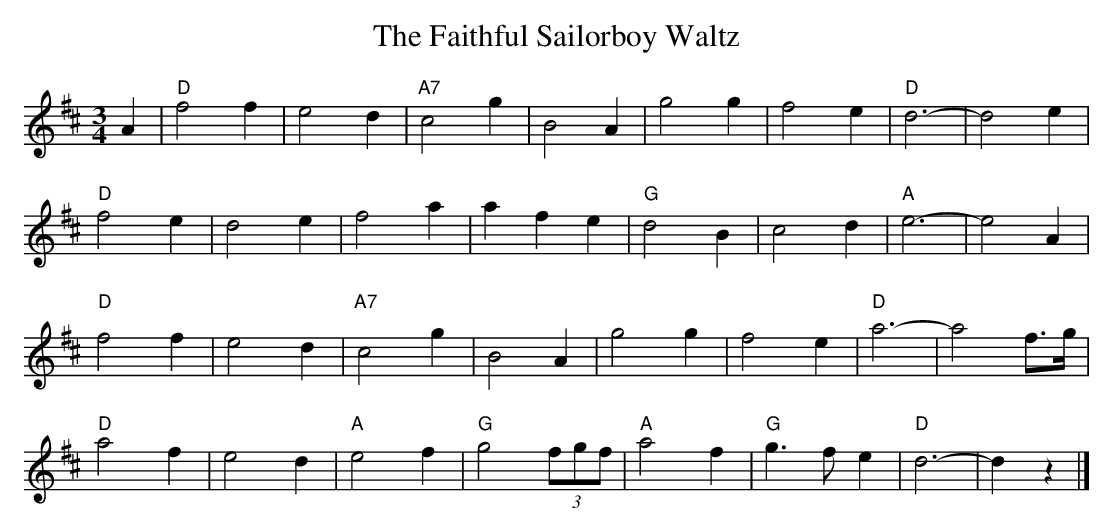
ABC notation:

X:1
T:Faithful Sailorboy Waltz, The
L:1/8
M:3/4
K:D
A2|"D"f4f2 | e4d2 | "A7"c4g2 | B4A2 | g4g2 | f4e2 | "D"d6- | d4e2 |
"D"f4e2 | d4e2 | f4a2 | a2f2e2 | "G"d4B2 | c4d2 | "A"e6- | e4A2 |
"D"f4f2 | e4d2 | "A7"c4g2 | B4A2 | g4g2 | f4e2 | "D"a6- | a4f>g |
"D"a4f2 | e4d2 | "A"e4f2 | "G" g4(3fgf | "A"a4f2 | "G"g3fe2 | "D"d6- | d2z2|]
